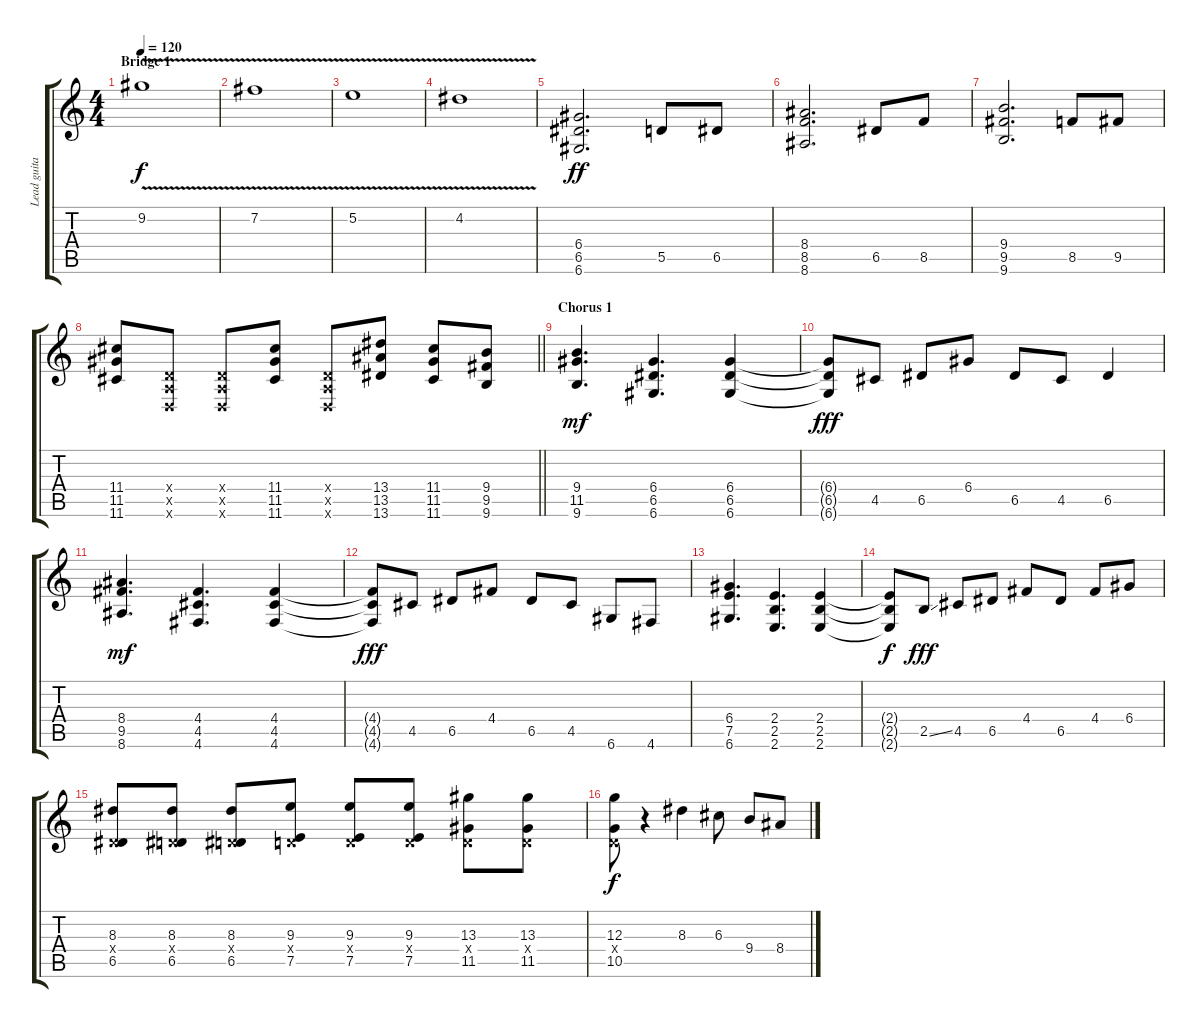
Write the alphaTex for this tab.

\track ("Lead guitar (Arnaud)" "Lead guita") {instrument overdrivenguitar bank 29}
\staff {score tabs}
\tuning (E4 B3 G3 D3 A2 D2) {hide}
\ts (4 4)
\section ("" "Bridge 1")
\tempo 120
\clef g2
\ks c
9.2{v}.1{dy f} |
7.2{v}.1 |
5.2{v}.1 |
4.2{v}.1 |
(6.4 6.5 6.6).2{d dy ff} 5.5.8 6.5.8 |
(8.4 8.5 8.6).2{d} 6.5.8 8.5.8 |
(9.4 9.5 9.6).2{d} 8.5.8 9.5.8 |
\barLineRight lightlight
(11.4 11.5 11.6).8 (0.4{x} 0.5{x} 0.6{x}).8 (0.4{x} 0.5{x} 0.6{x}).8 (11.4 11.5 11.6).8 (0.4{x} 0.5{x} 0.6{x}).8 (13.4 13.5 13.6).8 (11.4 11.5 11.6).8 (9.4 9.5 9.6).8 |
\section ("" "Chorus 1")
(9.4 11.5 9.6).4{d dy mf} (6.4 6.5 6.6).4{d} (6.4 6.5 6.6).4 |
(6.4{t} 6.5{t} 6.6{t}).8{dy fff} 4.5.8 6.5.8 6.4.8 6.5.8 4.5.8 6.5.4 |
(8.4 9.5 8.6).4{d dy mf} (4.4 4.5 4.6).4{d} (4.4 4.5 4.6).4 |
(4.4{t} 4.5{t} 4.6{t}).8{dy fff} 4.5.8 6.5.8 4.4.8 6.5.8 4.5.8 6.6.8 4.6.8 |
(6.4 7.5 6.6).4{d} (2.4 2.5 2.6).4{d} (2.4 2.5 2.6).4 |
(2.4{t} 2.5{t} 2.6{t}).8{dy f} 2.5{ss}.8{dy fff} 4.5.8 6.5.8 4.4.8 6.5.8 4.4.8 6.4.8 |
(8.3 0.4{x} 6.5).8 (8.3 0.4{x} 6.5).8 (8.3 0.4{x} 6.5).8 (9.3 0.4{x} 7.5).8 (9.3 0.4{x} 7.5).8 (9.3 0.4{x} 7.5).8 (13.3 0.4{x} 11.5).8 (13.3 0.4{x} 11.5).8 |
(12.3 0.4{x} 10.5).8{dy f} r.4 8.3.4 6.3.8 9.4.8 8.4.8
